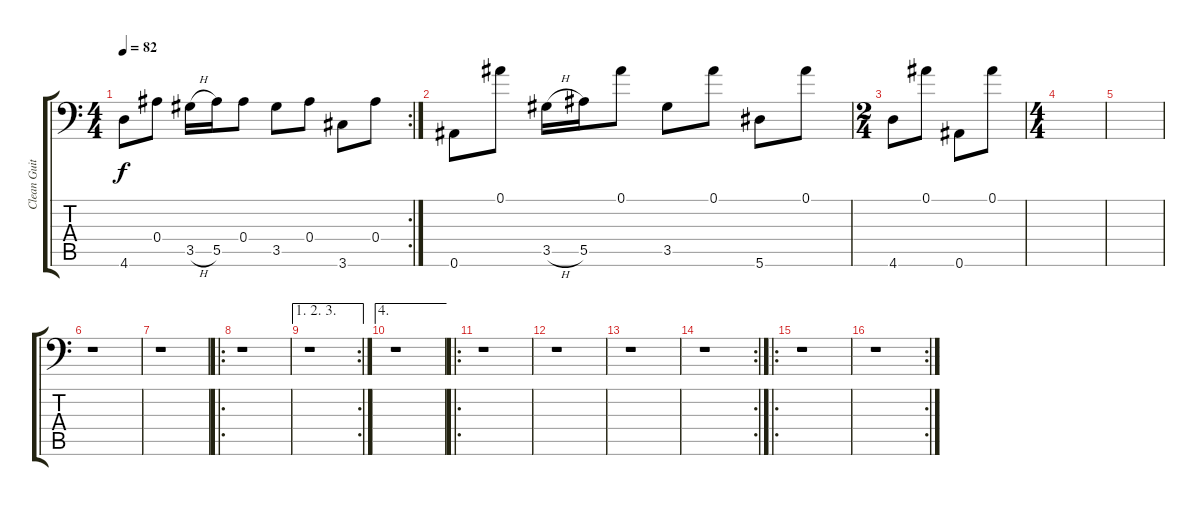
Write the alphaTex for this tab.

\track ("Clean Guitar" "Clean Guit") {instrument electricguitarclean}
\staff {score tabs}
\tuning (Bb3 G3 Eb3 Bb2 F2 Bb1) {hide}
\rc 2
\ts (4 4)
\tempo 82
\clef f4
\ks c
4.6.8{dy f} 0.4.8 3.5{h}.16 5.5.16 0.4.8 3.5.8 0.4.8 3.6.8 0.4.8 |
0.6.8 0.1.8 3.5{h}.16 5.5.16 0.1.8 3.5.8 0.1.8 5.6.8 0.1.8 |
\ts (2 4)
4.6.8 0.1.8 0.6.8 0.1.8 |
\ts (4 4)
|
|
r.1 |
r.1 |
\ro
r.1 |
\ae (1 2 3)
\rc 2
r.1 |
\ae 4
r.1 |
\ro
r.1 |
r.1 |
r.1 |
\rc 2
r.1 |
\ro
r.1 |
\rc 2
r.1
